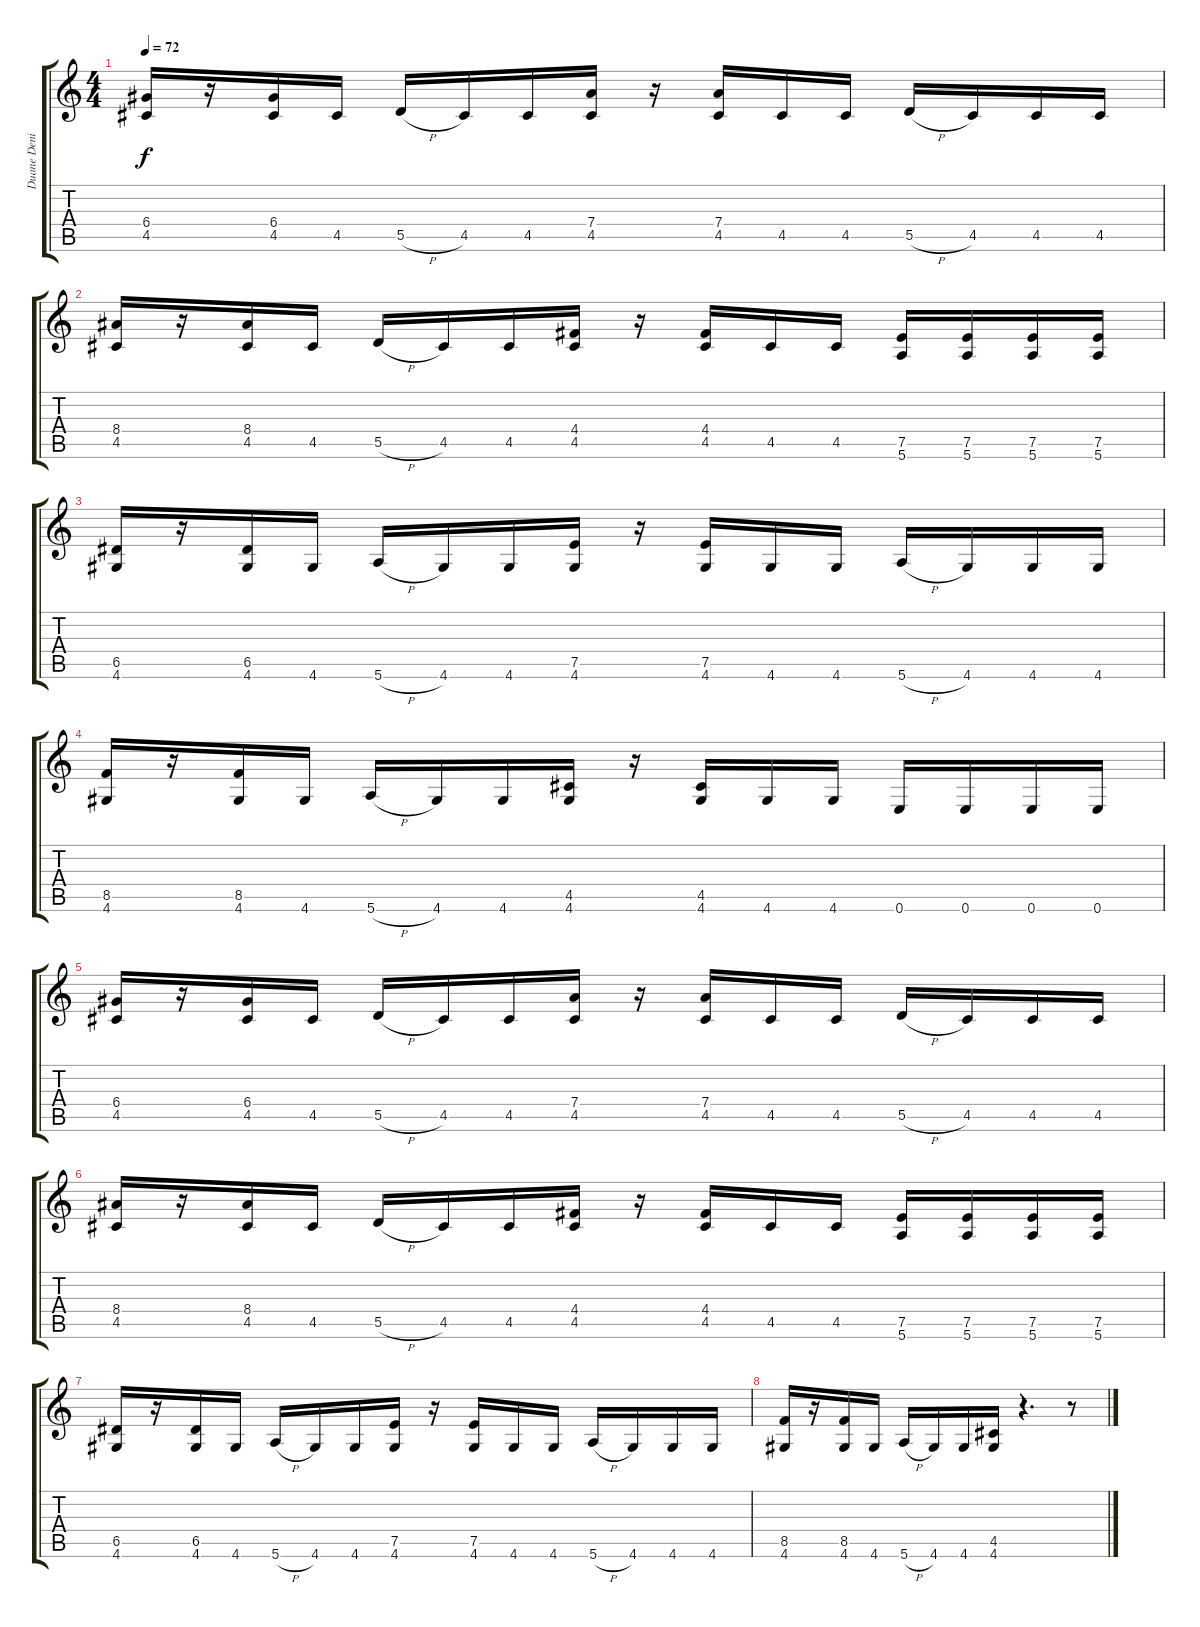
\track ("Duane Denison (Guitar)" "Duane Deni") {instrument overdrivenguitar}
\staff {score tabs}
\tuning (E4 B3 G3 D3 A2 E2) {hide}
\ts (4 4)
\tempo 72
\clef g2
\ks c
(6.4 4.5).16{dy f} r.16 (6.4 4.5).16 4.5.16 5.5{h}.16 4.5.16 4.5.16 (7.4 4.5).16 r.16 (7.4 4.5).16 4.5.16 4.5.16 5.5{h}.16 4.5.16 4.5.16 4.5.16 |
(8.4 4.5).16 r.16 (8.4 4.5).16 4.5.16 5.5{h}.16 4.5.16 4.5.16 (4.4 4.5).16 r.16 (4.4 4.5).16 4.5.16 4.5.16 (7.5 5.6).16 (7.5 5.6).16 (7.5 5.6).16 (7.5 5.6).16 |
(6.5 4.6).16 r.16 (6.5 4.6).16 4.6.16 5.6{h}.16 4.6.16 4.6.16 (7.5 4.6).16 r.16 (7.5 4.6).16 4.6.16 4.6.16 5.6{h}.16 4.6.16 4.6.16 4.6.16 |
(8.5 4.6).16 r.16 (8.5 4.6).16 4.6.16 5.6{h}.16 4.6.16 4.6.16 (4.5 4.6).16 r.16 (4.5 4.6).16 4.6.16 4.6.16 0.6.16 0.6.16 0.6.16 0.6.16 |
(6.4 4.5).16 r.16 (6.4 4.5).16 4.5.16 5.5{h}.16 4.5.16 4.5.16 (7.4 4.5).16 r.16 (7.4 4.5).16 4.5.16 4.5.16 5.5{h}.16 4.5.16 4.5.16 4.5.16 |
(8.4 4.5).16 r.16 (8.4 4.5).16 4.5.16 5.5{h}.16 4.5.16 4.5.16 (4.4 4.5).16 r.16 (4.4 4.5).16 4.5.16 4.5.16 (7.5 5.6).16 (7.5 5.6).16 (7.5 5.6).16 (7.5 5.6).16 |
(6.5 4.6).16 r.16 (6.5 4.6).16 4.6.16 5.6{h}.16 4.6.16 4.6.16 (7.5 4.6).16 r.16 (7.5 4.6).16 4.6.16 4.6.16 5.6{h}.16 4.6.16 4.6.16 4.6.16 |
(8.5 4.6).16 r.16 (8.5 4.6).16 4.6.16 5.6{h}.16 4.6.16 4.6.16 (4.5 4.6).16 r.4{d} r.8
